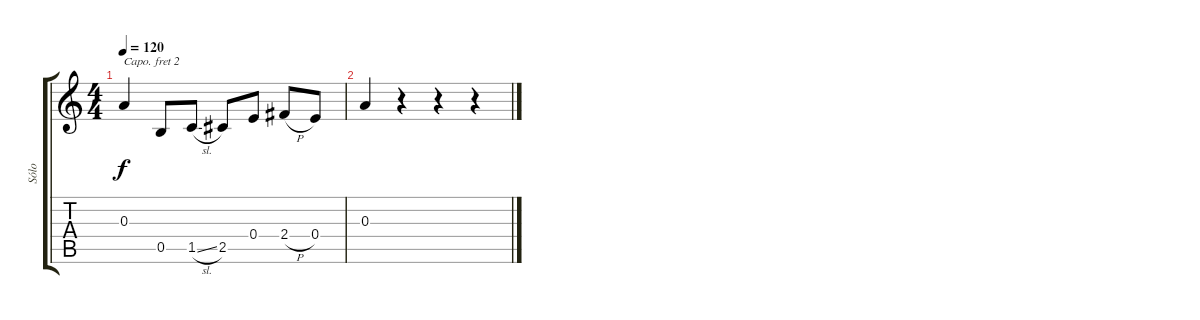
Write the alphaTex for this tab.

\track ("Sólo" "Sólo") {instrument acousticguitarsteel}
\staff {score tabs}
\capo 2
\tuning (E4 B3 G3 D3 A2 E2) {hide}
\ts (4 4)
\tempo 120
\clef g2
\ks c
0.3.4{dy f} 0.5.8 1.5{sl}.8 2.5.8 0.4.8 2.4{h}.8 0.4.8 |
0.3.4 r.4 r.4 r.4
